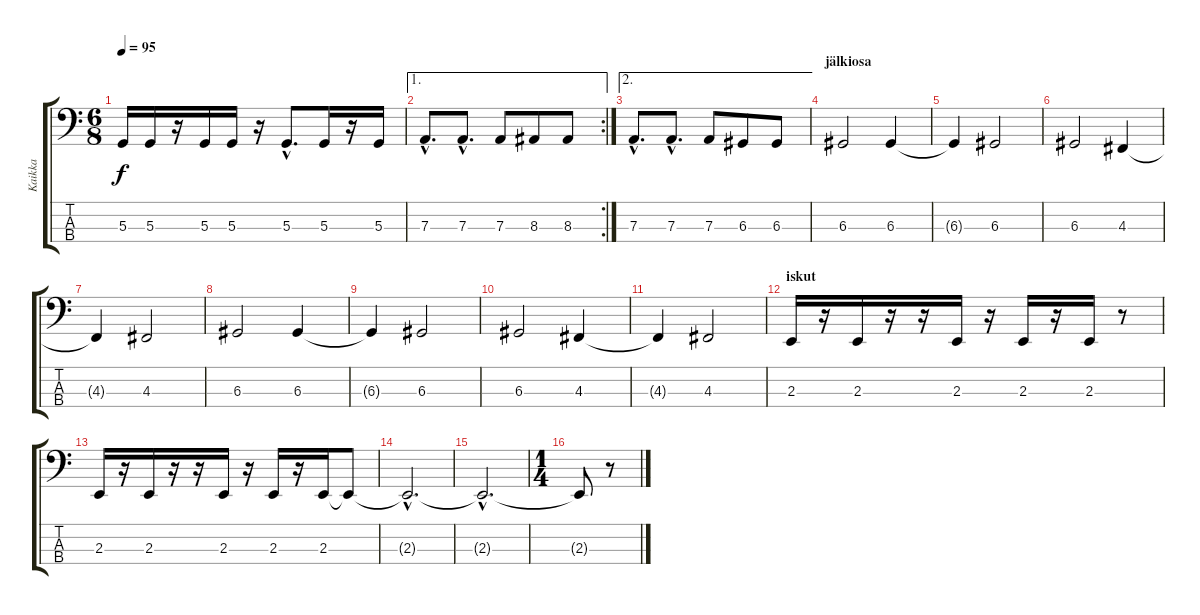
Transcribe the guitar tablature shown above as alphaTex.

\track ("Kaikka" "Kaikka") {instrument electricbasspick}
\staff {score tabs}
\tuning (D2 A1 D1 A0) {hide}
\ts (6 8)
\tempo 95
\clef f4
\ks c
5.3{t}.16{dy f} 5.3.16 r.16 5.3.16 5.3.16 r.16 5.3{hac}.8{d} 5.3.16 r.16 5.3.16 |
\ae 1
\rc 2
7.3{hac}.8{d} 7.3{hac}.8{d} 7.3.8 8.3.8 8.3.8 |
\ae 2
7.3{hac}.8{d} 7.3{hac}.8{d} 7.3.8 6.3.8 6.3.8 |
\section ("" "jälkiosa")
6.3.2 6.3.4 |
6.3{t}.4 6.3.2 |
6.3.2 4.3.4 |
4.3{t}.4 4.3.2 |
6.3.2 6.3.4 |
6.3{t}.4 6.3.2 |
6.3.2 4.3.4 |
4.3{t}.4 4.3.2 |
\section ("" "iskut")
2.3.16 r.16 2.3.16 r.16 r.16 2.3.16 r.16 2.3.16 r.16 2.3.16 r.8 |
2.3.16 r.16 2.3.16 r.16 r.16 2.3.16 r.16 2.3.16 r.16 2.3.16 2.3{t}.8 |
2.3{hac t}.2{d} |
2.3{hac t}.2{d} |
\ts (1 4)
2.3{t}.8 r.8
